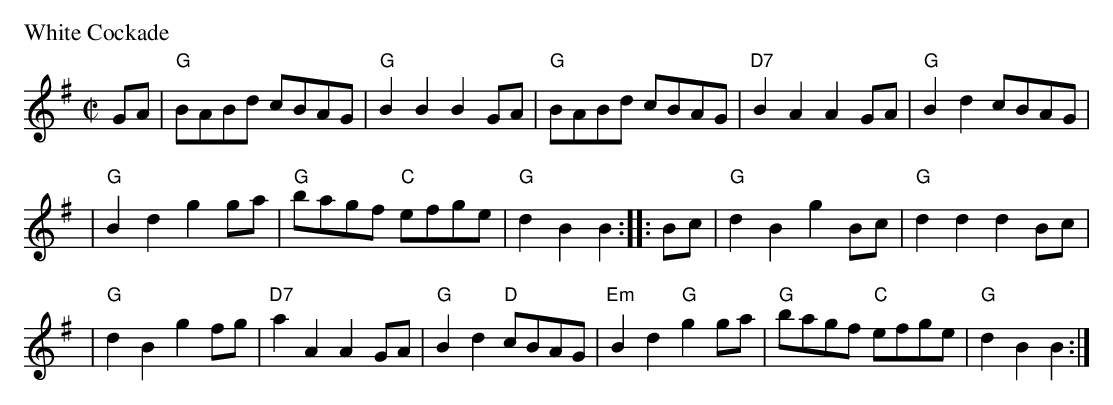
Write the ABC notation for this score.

X:1
P: White Cockade
M: C|
L: 1/8
K: G
GA \
| "G"BABd cBAG | "G"B2B2 B2GA | "G"BABd cBAG | "D7"B2A2 A2GA | "G"B2d2 cBAG |
| "G"B2d2 g2ga | "G"bagf "C"efge | "G"d2B2 B2 :: Bc | "G"d2B2 g2Bc | "G"d2d2 d2Bc |
| "G"d2B2 g2fg | "D7"a2A2 A2GA | "G"B2d2 "D"cBAG | "Em"B2d2 "G"g2ga | "G"bagf "C"efge | "G"d2B2 B2 :|
